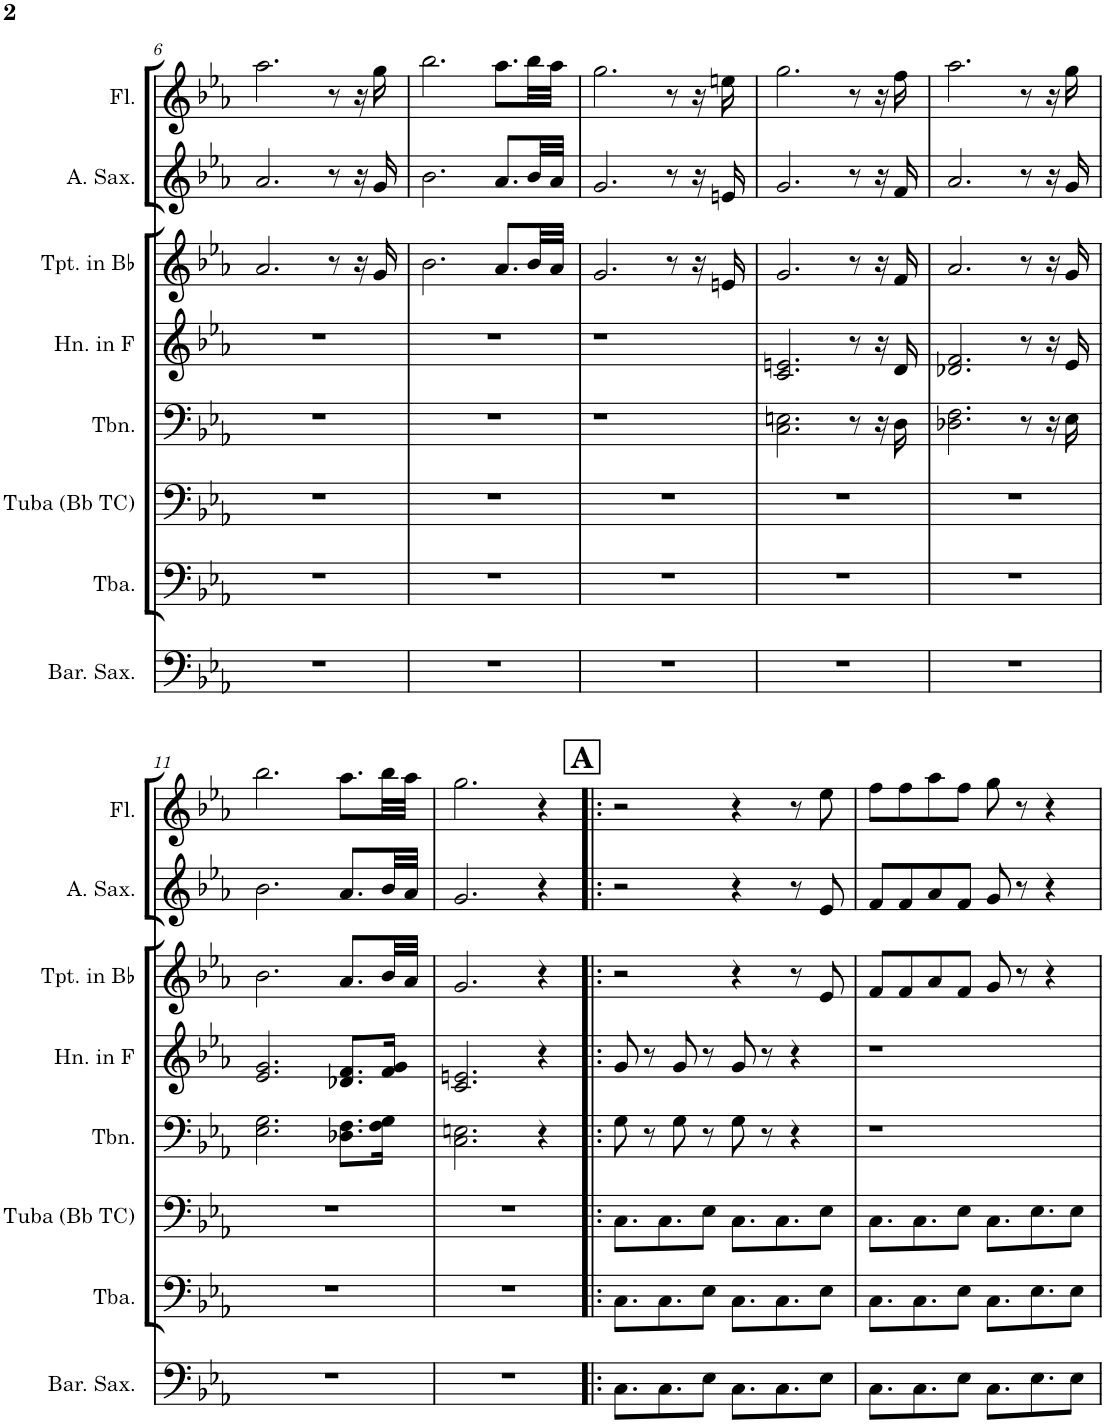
**kern	**kern	**kern	**kern	**kern	**kern	**kern	**kern
*part8	*part7	*part6	*part5	*part4	*part3	*part2	*part1
*staff8	*staff7	*staff6	*staff5	*staff4	*staff3	*staff2	*staff1
*I"Baritone Saxophone	*I"Tuba	*I"Tuba (Bb treble)	*I"Trombone	*I"Horn in F	*I"Trumpet in Bb	*I"Alto Saxophone	*I"Flute
*I'Bar. Sax.	*I'Tba.	*	*I'Tbn.	*I'Hn. in F	*I'Tpt. in Bb	*I'A. Sax.	*I'Fl.
!!LO:PB:g=z
*clefF4	*clefF4	*clefF4	*clefF4	*clefG2	*clefG2	*clefG2	*clefG2
*Trd12c21	*	*	*	*Trd4c7	*Trd1c2	*Trd5c9	*
*k[b-e-a-]	*k[b-e-a-]	*k[b-e-a-]	*k[b-e-a-]	*k[b-e-a-]	*k[b-e-a-]	*k[b-e-a-]	*k[b-e-a-]
*M4/4	*M4/4	*M4/4	*M4/4	*M4/4	*M4/4	*M4/4	*M4/4
=6	=6	=6	=6	=6	=6	=6	=6
1r	1r	1r	1r	1r	2.a-/	2.a-/	2.aa-\
.	.	.	.	.	8r	8r	8r
.	.	.	.	.	16r	16r	16r
.	.	.	.	.	16g/	16g/	16gg\
=7	=7	=7	=7	=7	=7	=7	=7
1r	1r	1r	1r	1r	2.b-\	2.b-\	2.bb-\
.	.	.	.	.	8.a-/L	8.a-/L	8.aa-\L
.	.	.	.	.	32b-/LL	32b-/LL	32bb-\LL
.	.	.	.	.	32a-/JJJ	32a-/JJJ	32aa-\JJJ
=8	=8	=8	=8	=8	=8	=8	=8
1r	1r	1r	1r	1r	2.g/	2.g/	2.gg\
.	.	.	.	.	8r	8r	8r
.	.	.	.	.	16r	16r	16r
.	.	.	.	.	16en/	16en/	16een\
=9	=9	=9	=9	=9	=9	=9	=9
1r	1r	1r	2.C\ 2.En\	2.c/ 2.en/	2.g/	2.g/	2.gg\
.	.	.	8r	8r	8r	8r	8r
.	.	.	16r	16r	16r	16r	16r
.	.	.	16D\	16d/	16f/	16f/	16ff\
=10	=10	=10	=10	=10	=10	=10	=10
1r	1r	1r	2.D-X\ 2.F\	2.d-X/ 2.f/	2.a-/	2.a-/	2.aa-\
.	.	.	8r	8r	8r	8r	8r
.	.	.	16r	16r	16r	16r	16r
.	.	.	16E-\	16e-/	16g/	16g/	16gg\
!!LO:LB:g=z
=11	=11	=11	=11	=11	=11	=11	=11
1r	1r	1r	2.E-\ 2.G\	2.e-/ 2.g/	2.b-\	2.b-\	2.bb-\
.	.	.	8.D-X\ 8.F\L	8.d-X/ 8.f/L	8.a-/L	8.a-/L	8.aa-\L
.	.	.	16F\ 16G\Jk	16f/ 16g/Jk	32b-/LL	32b-/LL	32bb-\LL
.	.	.	.	.	32a-/JJJ	32a-/JJJ	32aa-\JJJ
=12	=12	=12	=12	=12	=12	=12	=12
1r	1r	1r	2.C\ 2.En\	2.c/ 2.en/	2.g/	2.g/	2.gg\
.	.	.	4r	4r	4r	4r	4r
!!LO:REH:place=s1:a:B:cj:fs=14:t=A
=13!|:	=13!|:	=13!|:	=13!|:	=13!|:	=13!|:	=13!|:	=13!|:
8.C\L	8.C\L	8.C\L	8G\	8g/	2r	2r	2r
.	.	.	8r	8r	.	.	.
8.C\	8.C\	8.C\	.	.	.	.	.
.	.	.	8G\	8g/	.	.	.
8E-\J	8E-\J	8E-\J	8r	8r	.	.	.
8.C\L	8.C\L	8.C\L	8G\	8g/	4r	4r	4r
.	.	.	8r	8r	.	.	.
8.C\	8.C\	8.C\	.	.	.	.	.
.	.	.	4r	4r	8r	8r	8r
8E-\J	8E-\J	8E-\J	.	.	8e-/	8e-/	8ee-\
=14	=14	=14	=14	=14	=14	=14	=14
8.C\L	8.C\L	8.C\L	1r	1r	8f/L	8f/L	8ff\L
.	.	.	.	.	8f/	8f/	8ff\
8.C\	8.C\	8.C\	.	.	.	.	.
.	.	.	.	.	8a-/	8a-/	8aa-\
8E-\J	8E-\J	8E-\J	.	.	8f/J	8f/J	8ff\J
8.C\L	8.C\L	8.C\L	.	.	8g/	8g/	8gg\
.	.	.	.	.	8r	8r	8r
8.E-\	8.E-\	8.E-\	.	.	.	.	.
.	.	.	.	.	4r	4r	4r
8E-\J	8E-\J	8E-\J	.	.	.	.	.
=	=	=	=	=	=	=	=
*-	*-	*-	*-	*-	*-	*-	*-
